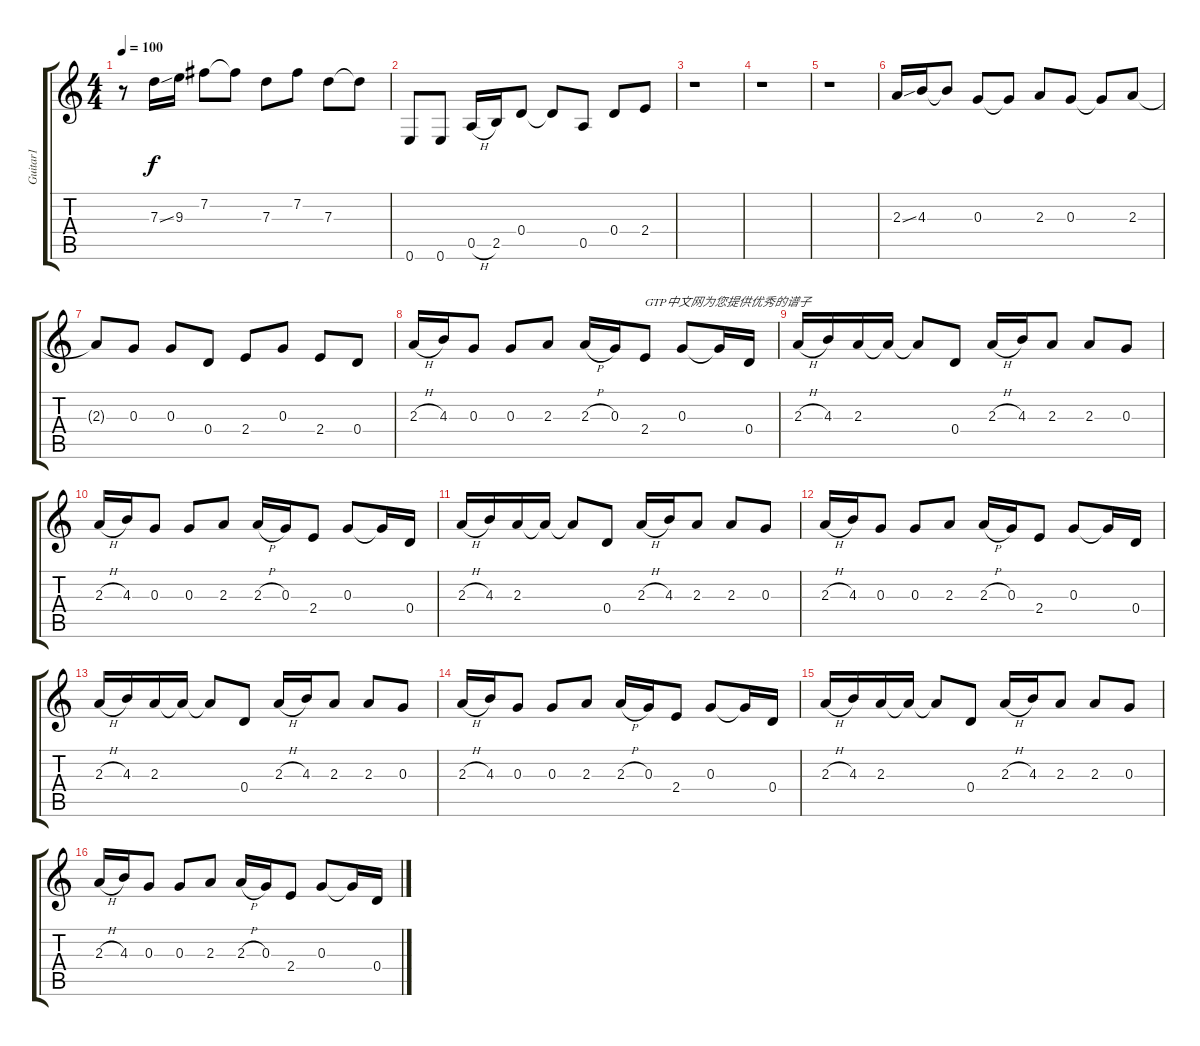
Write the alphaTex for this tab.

\track ("Guitar1" "Guitar1") {instrument overdrivenguitar}
\staff {score tabs}
\tuning (E4 B3 G3 D3 A2 E2) {hide}
\ts (4 4)
\tempo 100
\clef g2
\ks c
r.8{dy f} 7.3{ss}.16 9.3.16 7.2.8 7.2{t}.8 7.3.8 7.2.8 7.3.8 7.3{t}.8 |
0.6.8 0.6.8 0.5{h}.16 2.5.16 0.4.8 0.4{t}.8 0.5.8 0.4.8 2.4.8 |
r.1 |
r.1 |
r.1 |
2.3{ss}.16 4.3.16 4.3{t}.8 0.3.8 0.3{t}.8 2.3.8 0.3.8 0.3{t}.8 2.3.8 |
2.3{t}.8 0.3.8 0.3.8 0.4.8 2.4.8 0.3.8 2.4.8 0.4.8 |
2.3{h}.16 4.3.16 0.3.8 0.3.8 2.3.8 2.3{h}.16 0.3.16 2.4.8{txt "GTP中文网为您提供优秀的谱子"} 0.3.8 0.3{t}.16 0.4.16 |
2.3{h}.16 4.3.16 2.3.16 2.3{t}.16 2.3{t}.8 0.4.8 2.3{h}.16 4.3.16 2.3.8 2.3.8 0.3.8 |
2.3{h}.16 4.3.16 0.3.8 0.3.8 2.3.8 2.3{h}.16 0.3.16 2.4.8 0.3.8 0.3{t}.16 0.4.16 |
2.3{h}.16 4.3.16 2.3.16 2.3{t}.16 2.3{t}.8 0.4.8 2.3{h}.16 4.3.16 2.3.8 2.3.8 0.3.8 |
2.3{h}.16 4.3.16 0.3.8 0.3.8 2.3.8 2.3{h}.16 0.3.16 2.4.8 0.3.8 0.3{t}.16 0.4.16 |
2.3{h}.16 4.3.16 2.3.16 2.3{t}.16 2.3{t}.8 0.4.8 2.3{h}.16 4.3.16 2.3.8 2.3.8 0.3.8 |
2.3{h}.16 4.3.16 0.3.8 0.3.8 2.3.8 2.3{h}.16 0.3.16 2.4.8 0.3.8 0.3{t}.16 0.4.16 |
2.3{h}.16 4.3.16 2.3.16 2.3{t}.16 2.3{t}.8 0.4.8 2.3{h}.16 4.3.16 2.3.8 2.3.8 0.3.8 |
2.3{h}.16 4.3.16 0.3.8 0.3.8 2.3.8 2.3{h}.16 0.3.16 2.4.8 0.3.8 0.3{t}.16 0.4.16
